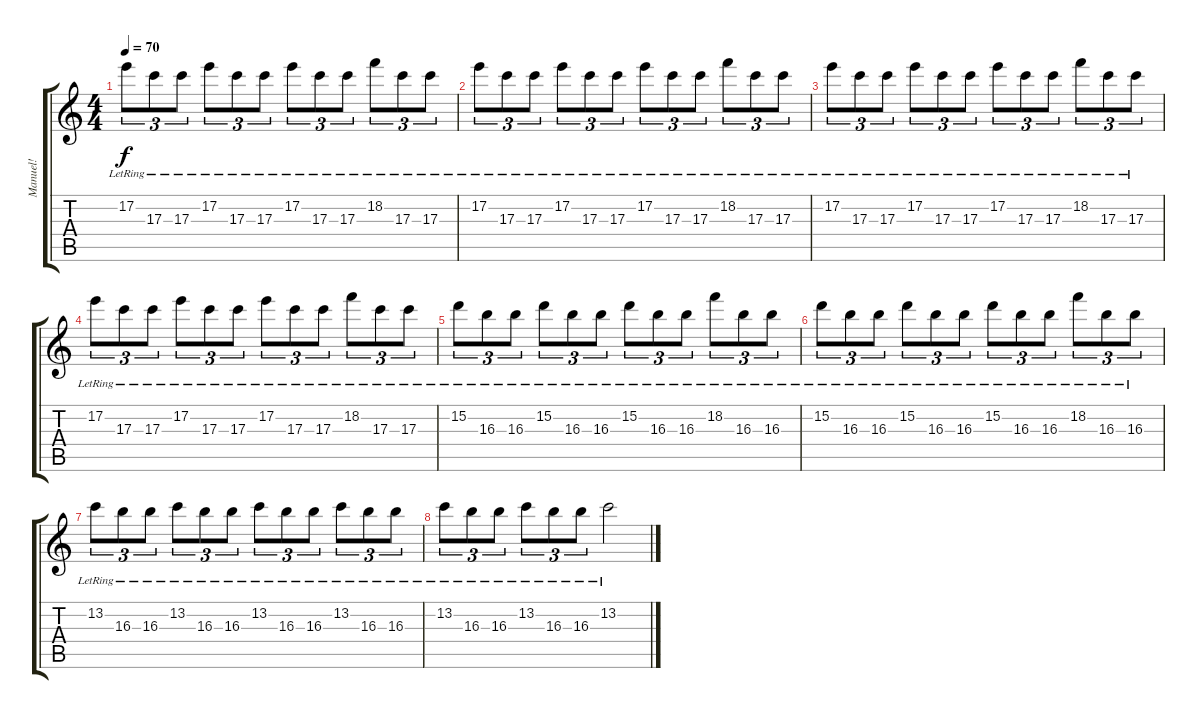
\track ("Manuel!" "Manuel!") {instrument electricguitarclean}
\staff {score tabs}
\tuning (E4 B3 G3 D3 A2 E2) {hide}
\ts (4 4)
\tempo 70
\clef g2
\ks c
17.2{lr}.8{tu (3 2) dy f} 17.3{lr}.8{tu (3 2)} 17.3{lr}.8{tu (3 2)} 17.2{lr}.8{tu (3 2)} 17.3{lr}.8{tu (3 2)} 17.3{lr}.8{tu (3 2)} 17.2{lr}.8{tu (3 2)} 17.3{lr}.8{tu (3 2)} 17.3{lr}.8{tu (3 2)} 18.2{lr}.8{tu (3 2)} 17.3{lr}.8{tu (3 2)} 17.3{lr}.8{tu (3 2)} |
17.2{lr}.8{tu (3 2)} 17.3{lr}.8{tu (3 2)} 17.3{lr}.8{tu (3 2)} 17.2{lr}.8{tu (3 2)} 17.3{lr}.8{tu (3 2)} 17.3{lr}.8{tu (3 2)} 17.2{lr}.8{tu (3 2)} 17.3{lr}.8{tu (3 2)} 17.3{lr}.8{tu (3 2)} 18.2{lr}.8{tu (3 2)} 17.3{lr}.8{tu (3 2)} 17.3{lr}.8{tu (3 2)} |
17.2{lr}.8{tu (3 2)} 17.3{lr}.8{tu (3 2)} 17.3{lr}.8{tu (3 2)} 17.2{lr}.8{tu (3 2)} 17.3{lr}.8{tu (3 2)} 17.3{lr}.8{tu (3 2)} 17.2{lr}.8{tu (3 2)} 17.3{lr}.8{tu (3 2)} 17.3{lr}.8{tu (3 2)} 18.2{lr}.8{tu (3 2)} 17.3{lr}.8{tu (3 2)} 17.3{lr}.8{tu (3 2)} |
17.2{lr}.8{tu (3 2)} 17.3{lr}.8{tu (3 2)} 17.3{lr}.8{tu (3 2)} 17.2{lr}.8{tu (3 2)} 17.3{lr}.8{tu (3 2)} 17.3{lr}.8{tu (3 2)} 17.2{lr}.8{tu (3 2)} 17.3{lr}.8{tu (3 2)} 17.3{lr}.8{tu (3 2)} 18.2{lr}.8{tu (3 2)} 17.3{lr}.8{tu (3 2)} 17.3{lr}.8{tu (3 2)} |
15.2{lr}.8{tu (3 2)} 16.3{lr}.8{tu (3 2)} 16.3{lr}.8{tu (3 2)} 15.2{lr}.8{tu (3 2)} 16.3{lr}.8{tu (3 2)} 16.3{lr}.8{tu (3 2)} 15.2{lr}.8{tu (3 2)} 16.3{lr}.8{tu (3 2)} 16.3{lr}.8{tu (3 2)} 18.2{lr}.8{tu (3 2)} 16.3{lr}.8{tu (3 2)} 16.3{lr}.8{tu (3 2)} |
15.2{lr}.8{tu (3 2)} 16.3{lr}.8{tu (3 2)} 16.3{lr}.8{tu (3 2)} 15.2{lr}.8{tu (3 2)} 16.3{lr}.8{tu (3 2)} 16.3{lr}.8{tu (3 2)} 15.2{lr}.8{tu (3 2)} 16.3{lr}.8{tu (3 2)} 16.3{lr}.8{tu (3 2)} 18.2{lr}.8{tu (3 2)} 16.3{lr}.8{tu (3 2)} 16.3{lr}.8{tu (3 2)} |
13.2{lr}.8{tu (3 2)} 16.3{lr}.8{tu (3 2)} 16.3{lr}.8{tu (3 2)} 13.2{lr}.8{tu (3 2)} 16.3{lr}.8{tu (3 2)} 16.3{lr}.8{tu (3 2)} 13.2{lr}.8{tu (3 2)} 16.3{lr}.8{tu (3 2)} 16.3{lr}.8{tu (3 2)} 13.2{lr}.8{tu (3 2)} 16.3{lr}.8{tu (3 2)} 16.3{lr}.8{tu (3 2)} |
13.2{lr}.8{tu (3 2)} 16.3{lr}.8{tu (3 2)} 16.3{lr}.8{tu (3 2)} 13.2{lr}.8{tu (3 2)} 16.3{lr}.8{tu (3 2)} 16.3{lr}.8{tu (3 2)} 13.2{lr}.2
